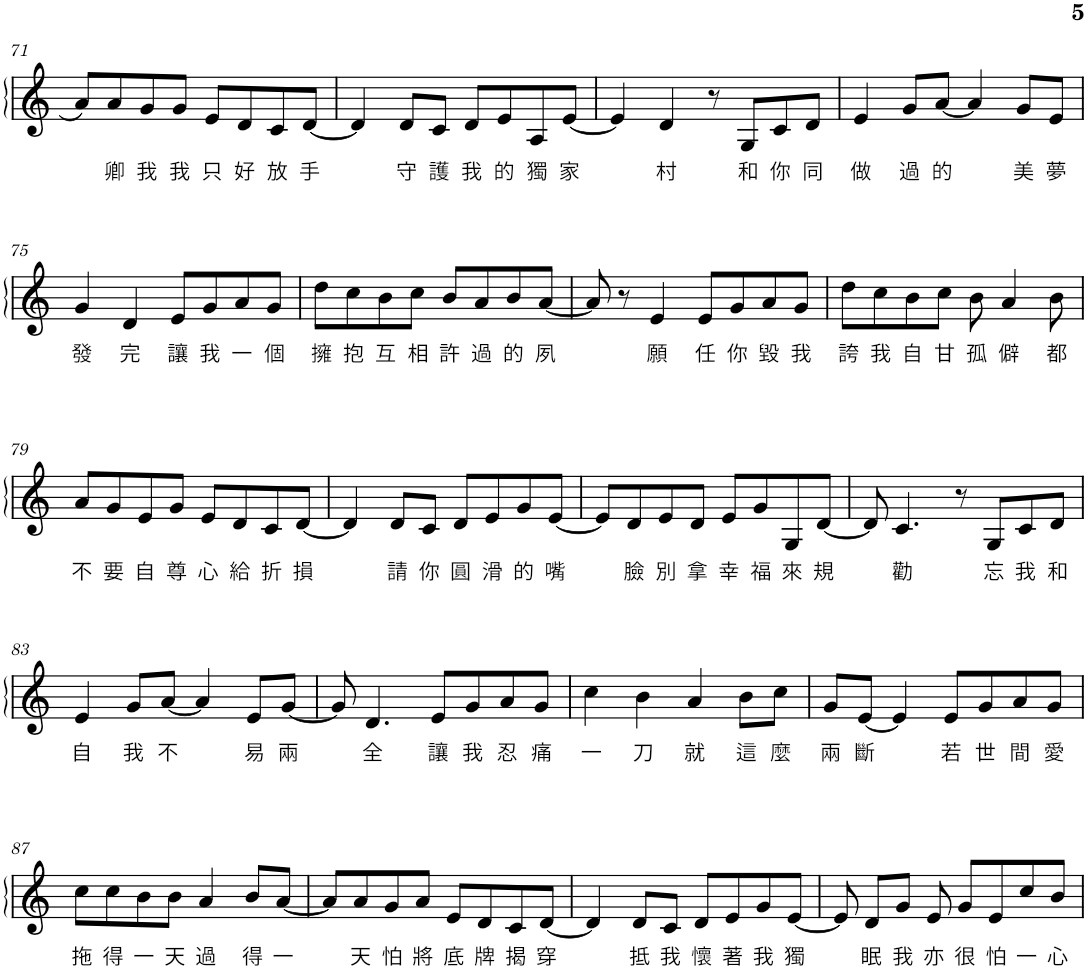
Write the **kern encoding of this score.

**kern	**text
*part1	*part1
*staff1	*staff1
*I"Piano	*
*I'Pno	*
!!LO:PB:g=z
*clefG2	*
*k[]	*
*M4/4	*
=71	=71
8a/L	.
!	!LO:LY:b
8a/	卿
!	!LO:LY:b
8g/	我
!	!LO:LY:b
8g/J	我
!	!LO:LY:b
8e/L	只
!	!LO:LY:b
8d/	好
!	!LO:LY:b
8c/	放
!	!LO:LY:b
[<8d/J	手
=72	=72
4d/]	.
!	!LO:LY:b
8d/L	守
!	!LO:LY:b
8c/J	護
!	!LO:LY:b
8d/L	我
!	!LO:LY:b
8e/	的
!	!LO:LY:b
8A/	獨
!	!LO:LY:b
[<8e/J	家
=73	=73
4e/]	.
!	!LO:LY:b
4d/	村
8r	.
!	!LO:LY:b
8G/L	和
!	!LO:LY:b
8c/	你
!	!LO:LY:b
8d/J	同
=74	=74
!	!LO:LY:b
4e/	做
!	!LO:LY:b
8g/L	過
!	!LO:LY:b
[<8a/J	的
4a/]	.
!	!LO:LY:b
8g/L	美
!	!LO:LY:b
8e/J	夢
!!LO:LB:g=z
=75	=75
!	!LO:LY:b
4g/	發
!	!LO:LY:b
4d/	完
!	!LO:LY:b
8e/L	讓
!	!LO:LY:b
8g/	我
!	!LO:LY:b
8a/	一
!	!LO:LY:b
8g/J	個
=76	=76
!	!LO:LY:b
8dd\L	擁
!	!LO:LY:b
8cc\	抱
!	!LO:LY:b
8b\	互
!	!LO:LY:b
8cc\J	相
!	!LO:LY:b
8b/L	許
!	!LO:LY:b
8a/	過
!	!LO:LY:b
8b/	的
!	!LO:LY:b
[<8a/J	夙
=77	=77
8a/]	.
8r	.
!	!LO:LY:b
4e/	願
!	!LO:LY:b
8e/L	任
!	!LO:LY:b
8g/	你
!	!LO:LY:b
8a/	毀
!	!LO:LY:b
8g/J	我
=78	=78
!	!LO:LY:b
8dd\L	誇
!	!LO:LY:b
8cc\	我
!	!LO:LY:b
8b\	自
!	!LO:LY:b
8cc\J	甘
!	!LO:LY:b
8b\	孤
!	!LO:LY:b
4a/	僻
!	!LO:LY:b
8b\	都
!!LO:LB:g=z
=79	=79
!	!LO:LY:b
8a/L	不
!	!LO:LY:b
8g/	要
!	!LO:LY:b
8e/	自
!	!LO:LY:b
8g/J	尊
!	!LO:LY:b
8e/L	心
!	!LO:LY:b
8d/	給
!	!LO:LY:b
8c/	折
!	!LO:LY:b
[<8d/J	損
=80	=80
4d/]	.
!	!LO:LY:b
8d/L	請
!	!LO:LY:b
8c/J	你
!	!LO:LY:b
8d/L	圓
!	!LO:LY:b
8e/	滑
!	!LO:LY:b
8g/	的
!	!LO:LY:b
[<8e/J	嘴
=81	=81
8e/L]	.
!	!LO:LY:b
8d/	臉
!	!LO:LY:b
8e/	別
!	!LO:LY:b
8d/J	拿
!	!LO:LY:b
8e/L	幸
!	!LO:LY:b
8g/	福
!	!LO:LY:b
8G/	來
!	!LO:LY:b
[<8d/J	規
=82	=82
8d/]	.
!	!LO:LY:b
4.c/	勸
8r	.
!	!LO:LY:b
8G/L	忘
!	!LO:LY:b
8c/	我
!	!LO:LY:b
8d/J	和
!!LO:LB:g=z
=83	=83
!	!LO:LY:b
4e/	自
!	!LO:LY:b
8g/L	我
!	!LO:LY:b
[<8a/J	不
4a/]	.
!	!LO:LY:b
8e/L	易
!	!LO:LY:b
[<8g/J	兩
=84	=84
8g/]	.
!	!LO:LY:b
4.d/	全
!	!LO:LY:b
8e/L	讓
!	!LO:LY:b
8g/	我
!	!LO:LY:b
8a/	忍
!	!LO:LY:b
8g/J	痛
=85	=85
!	!LO:LY:b
4cc\	一
!	!LO:LY:b
4b\	刀
!	!LO:LY:b
4a/	就
!	!LO:LY:b
8b\L	這
!	!LO:LY:b
8cc\J	麼
=86	=86
!	!LO:LY:b
8g/L	兩
!	!LO:LY:b
[<8e/J	斷
4e/]	.
!	!LO:LY:b
8e/L	若
!	!LO:LY:b
8g/	世
!	!LO:LY:b
8a/	間
!	!LO:LY:b
8g/J	愛
!!LO:LB:g=z
=87	=87
!	!LO:LY:b
8cc\L	拖
!	!LO:LY:b
8cc\	得
!	!LO:LY:b
8b\	一
!	!LO:LY:b
8b\J	天
!	!LO:LY:b
4a/	過
!	!LO:LY:b
8b/L	得
!	!LO:LY:b
[<8a/J	一
=88	=88
8a/L]	.
!	!LO:LY:b
8a/	天
!	!LO:LY:b
8g/	怕
!	!LO:LY:b
8a/J	將
!	!LO:LY:b
8e/L	底
!	!LO:LY:b
8d/	牌
!	!LO:LY:b
8c/	揭
!	!LO:LY:b
[<8d/J	穿
=89	=89
4d/]	.
!	!LO:LY:b
8d/L	抵
!	!LO:LY:b
8c/J	我
!	!LO:LY:b
8d/L	懷
!	!LO:LY:b
8e/	著
!	!LO:LY:b
8g/	我
!	!LO:LY:b
[<8e/J	獨
=90	=90
8e/]	.
!	!LO:LY:b
8d/L	眠
!	!LO:LY:b
8g/J	我
!	!LO:LY:b
8e/	亦
!	!LO:LY:b
8g/L	很
!	!LO:LY:b
8e/	怕
!	!LO:LY:b
8cc/	一
!	!LO:LY:b
8b/J	心
=	=
*-	*-
